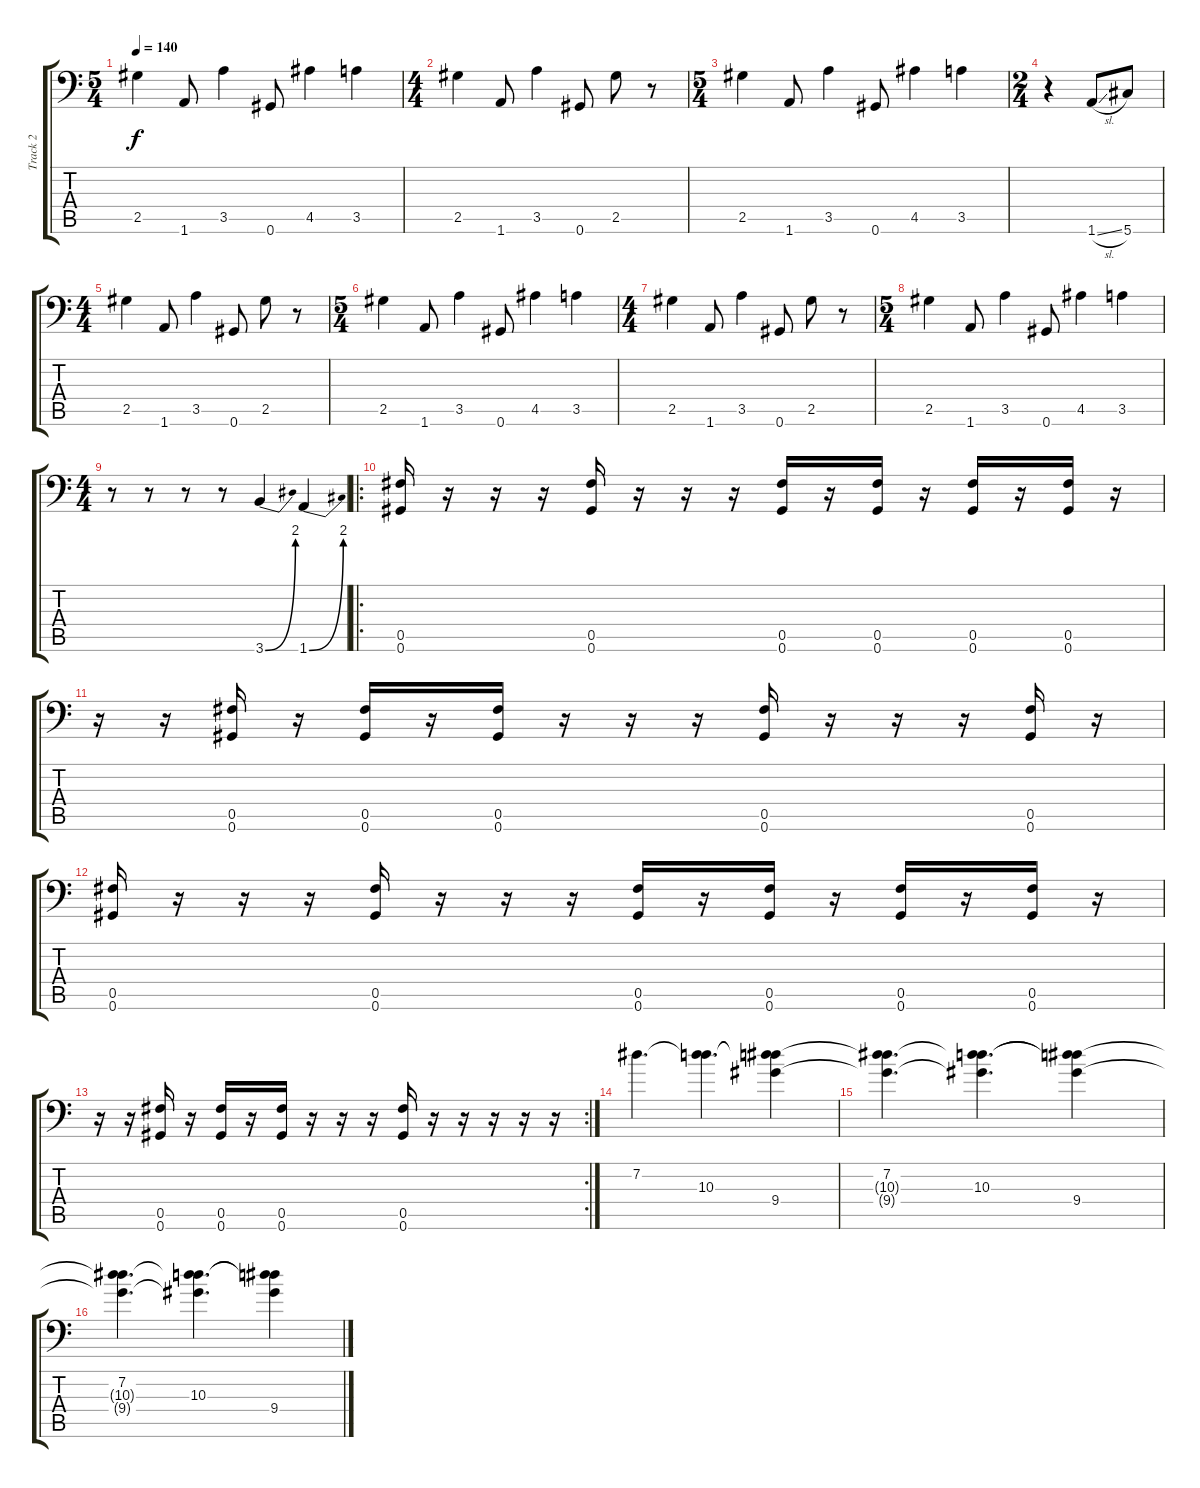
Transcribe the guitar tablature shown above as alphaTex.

\track ("Track 2" "Track 2") {instrument overdrivenguitar}
\staff {score tabs}
\tuning (Db4 Ab3 E3 B2 Gb2 Ab1) {hide}
\ts (5 4)
\tempo 140
\clef f4
\ks c
2.5.4{dy f} 1.6.8 3.5.4 0.6.8 4.5.4 3.5.4 |
\ts (4 4)
2.5.4 1.6.8 3.5.4 0.6.8 2.5.8 r.8 |
\ts (5 4)
2.5.4 1.6.8 3.5.4 0.6.8 4.5.4 3.5.4 |
\ts (2 4)
r.4 1.6{sl}.8 5.6.8 |
\ts (4 4)
2.5.4 1.6.8 3.5.4 0.6.8 2.5.8 r.8 |
\ts (5 4)
2.5.4 1.6.8 3.5.4 0.6.8 4.5.4 3.5.4 |
\ts (4 4)
2.5.4 1.6.8 3.5.4 0.6.8 2.5.8 r.8 |
\ts (5 4)
2.5.4 1.6.8 3.5.4 0.6.8 4.5.4 3.5.4 |
\ts (4 4)
r.8 r.8 r.8 r.8 3.6{be (bend 0 0 60 8)}.4 1.6{be (bend 0 0 60 8)}.4 |
\ro
(0.5 0.6).16 r.16 r.16 r.16 (0.5 0.6).16 r.16 r.16 r.16 (0.5 0.6).16 r.16 (0.5 0.6).16 r.16 (0.5 0.6).16 r.16 (0.5 0.6).16 r.16 |
r.16 r.16 (0.5 0.6).16 r.16 (0.5 0.6).16 r.16 (0.5 0.6).16 r.16 r.16 r.16 (0.5 0.6).16 r.16 r.16 r.16 (0.5 0.6).16 r.16 |
(0.5 0.6).16 r.16 r.16 r.16 (0.5 0.6).16 r.16 r.16 r.16 (0.5 0.6).16 r.16 (0.5 0.6).16 r.16 (0.5 0.6).16 r.16 (0.5 0.6).16 r.16 |
\rc 2
r.16 r.16 (0.5 0.6).16 r.16 (0.5 0.6).16 r.16 (0.5 0.6).16 r.16 r.16 r.16 (0.5 0.6).16 r.16 r.16 r.16 r.16 r.16 |
7.2.4{d} (7.2{t} 10.3).4{d} (7.2{t} 10.3{t} 9.4).4 |
(7.2 10.3{t} 9.4{t}).4{d} (7.2{t} 10.3 9.4{t}).4{d} (7.2{t} 10.3{t} 9.4).4 |
(7.2 10.3{t} 9.4{t}).4{d} (7.2{t} 10.3 9.4{t}).4{d} (7.2{t} 10.3{t} 9.4).4
